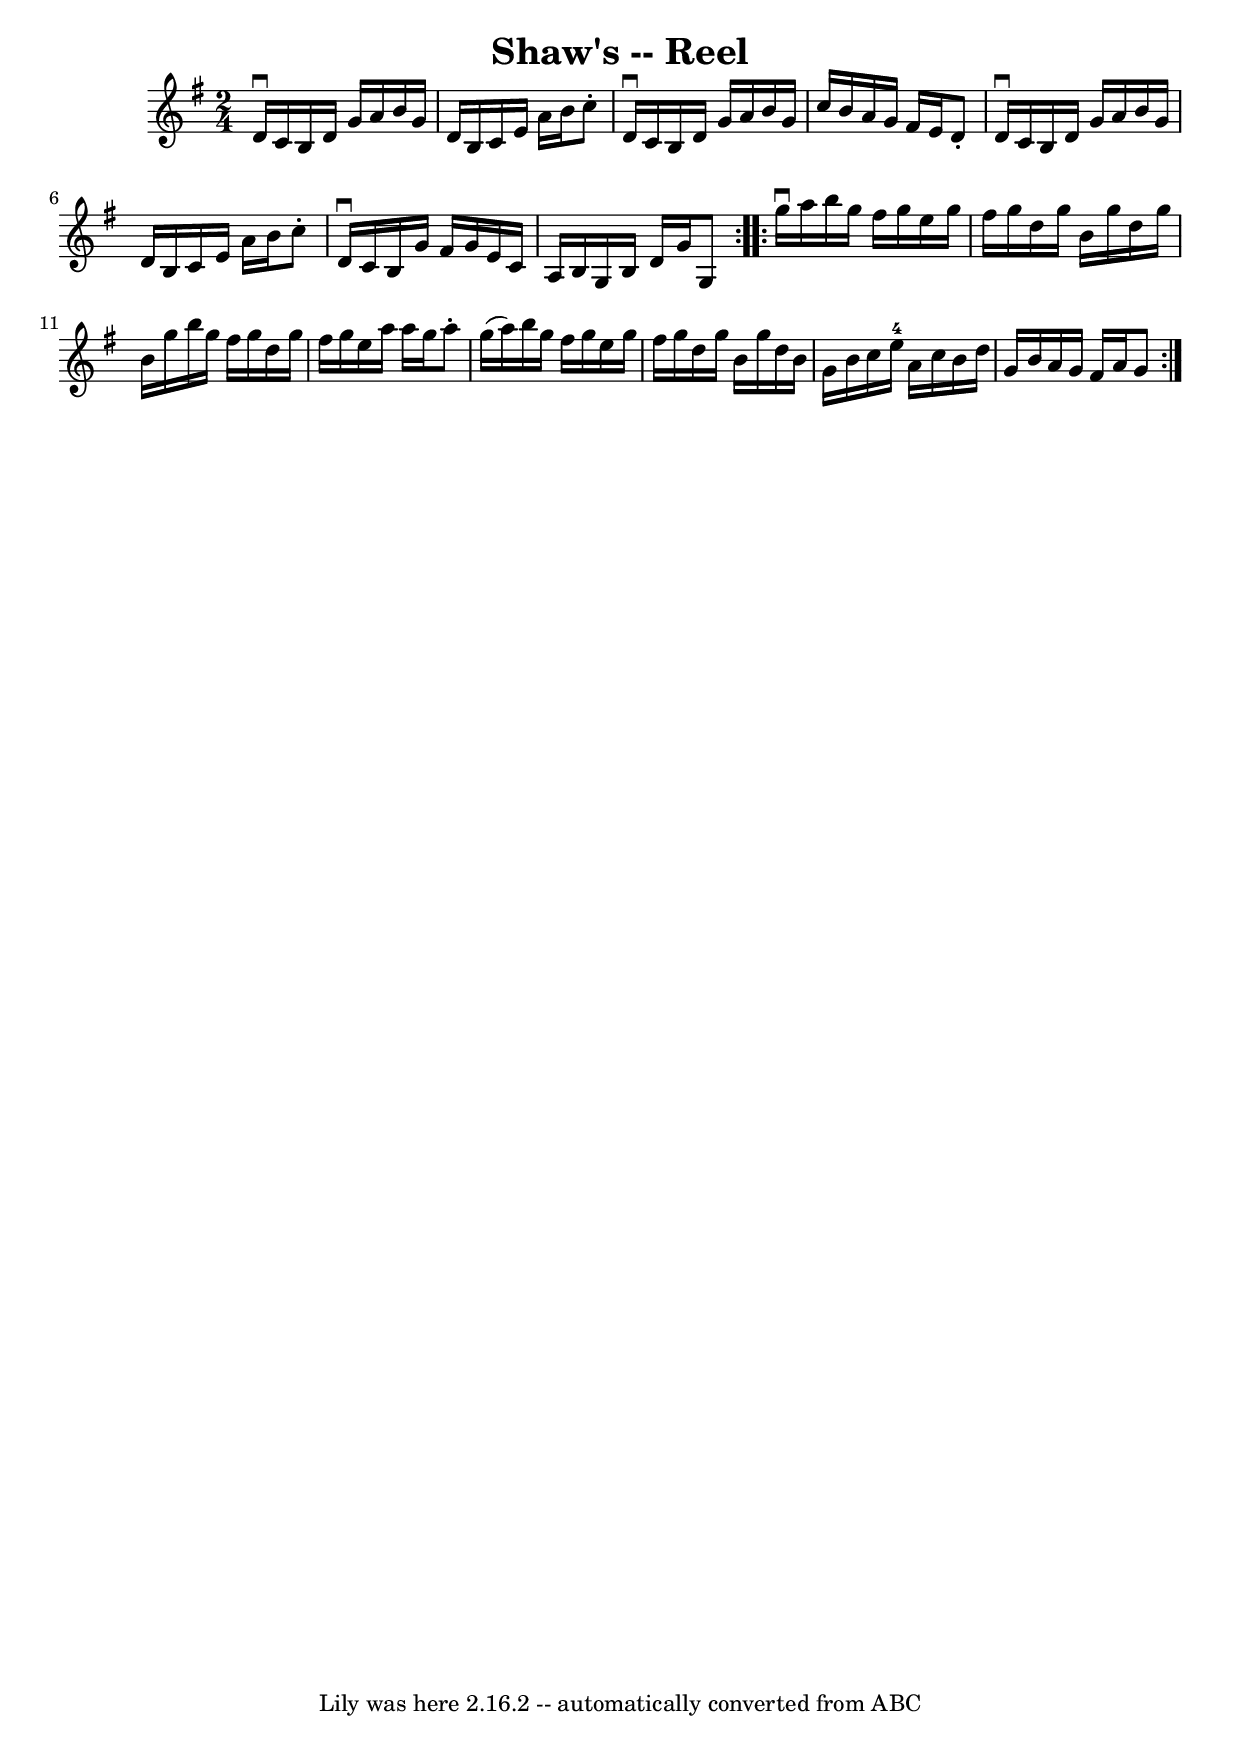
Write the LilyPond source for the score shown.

\version "2.7.40"
\include "Mammoth.ily"
\header {
	%% book = "Ryan's Mammoth Collection"
	crossRefNumber = "1"
	footnotes = "\\\\386"
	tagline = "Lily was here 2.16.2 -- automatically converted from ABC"
	title = "Shaw's -- Reel"
}
voicedefault =  {


\repeat volta 2 {
\time 2/4 \key g \major d'16^\downbow c'16  |
 b16 d'16    
g'16 a'16 b'16 g'16 d'16 b16    |
 c'16 e'16 a'16  
 b'16 c''8 -. d'16^\downbow c'16    |
 b16 d'16 g'16    
a'16 b'16 g'16 c''16 b'16    |
 a'16 g'16 fis'16    
e'16 d'8 -. d'16^\downbow c'16    |
 b16 d'16 g'16    
a'16 b'16 g'16 d'16 b16    |
 c'16 e'16 a'16 b'16  
 c''8 -. d'16^\downbow c'16    |
 b16 g'16 fis'16 g'16   
 e'16 c'16 a16 b16    |
 g16 b16 d'16 g'16 g8  }   
  \repeat volta 2 { g''16^\downbow a''16  |
 b''16 g''16    
fis''16 g''16 e''16 g''16 fis''16 g''16    |
 d''16    
g''16 b'16 g''16 d''16 g''16 b'16 g''16    |
 b''16   
 g''16 fis''16 g''16 d''16 g''16 fis''16 g''16    |
   
e''16 a''16 a''16 g''16 a''8 -. g''16 (a''16)   |
    
 b''16 g''16 fis''16 g''16 e''16 g''16 fis''16 g''16    
|
 d''16 g''16 b'16 g''16 d''16 b'16 g'16 b'16    
|
 c''16 e''16-4 a'16 c''16 b'16 d''16 g'16 b'16 
   |
 a'16 g'16 fis'16 a'16 g'8  }   
}

\score{
    <<

	\context Staff="default"
	{
	    \voicedefault 
	}

    >>
	\layout {
	}
	\midi {}
}
